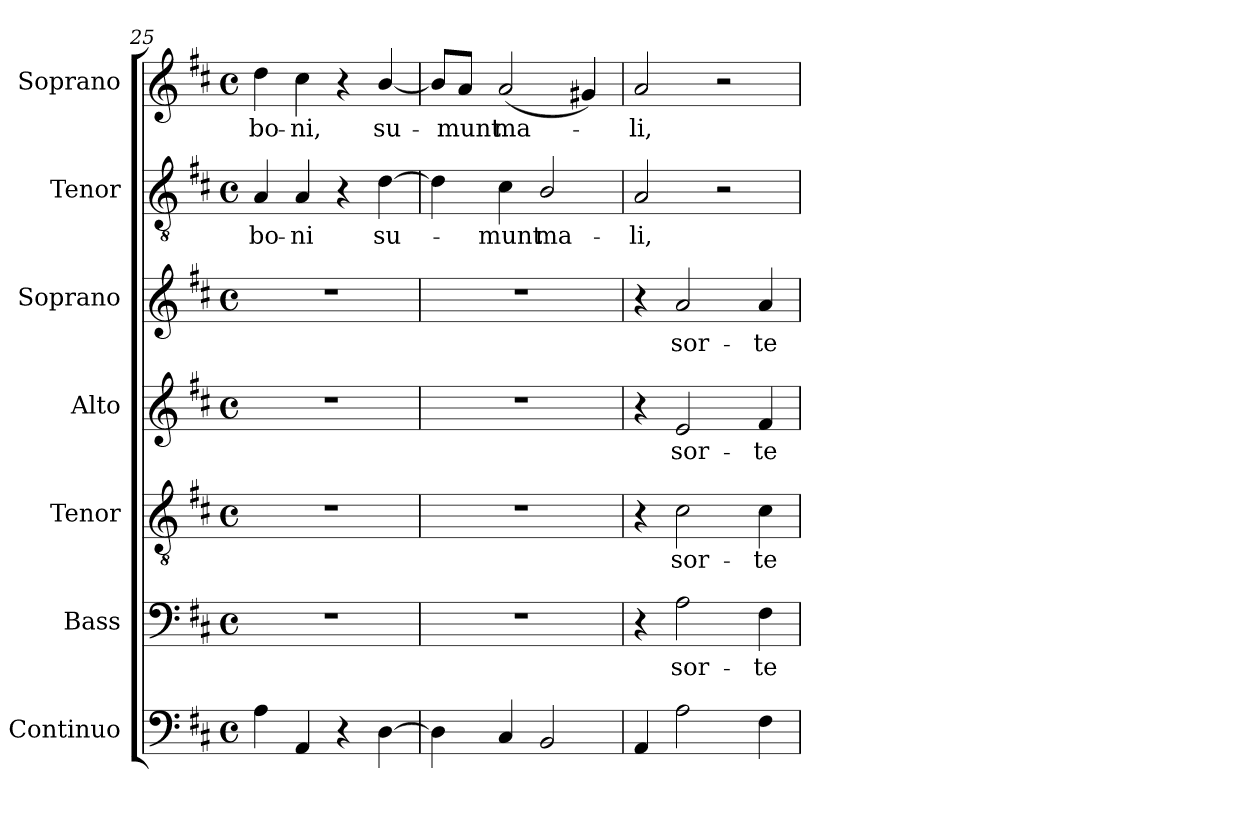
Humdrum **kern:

**kern	**kern	**text	**kern	**text	**kern	**text	**kern	**text	**kern	**text	**kern	**text
*part7	*part6	*part6	*part5	*part5	*part4	*part4	*part3	*part3	*part2	*part2	*part1	*part1
*staff7	*staff6	*staff6	*staff5	*staff5	*staff4	*staff4	*staff3	*staff3	*staff2	*staff2	*staff1	*staff1
*I"Continuo	*I"Bass	*	*I"Tenor	*	*I"Alto	*	*I"Soprano	*	*I"Tenor	*	*I"Soprano	*
*I'Cont.	*I'B.	*	*I'T.	*	*I'A.	*	*I'S.	*	*I'T.	*	*I'S.	*
*clefF4	*clefF4	*	*clefGv2	*	*clefG2	*	*clefG2	*	*clefGv2	*	*clefG2	*
*	*	*	*ITrd7c12	*	*	*	*	*	*ITrd7c12	*	*	*
*k[f#c#]	*k[f#c#]	*	*k[f#c#]	*	*k[f#c#]	*	*k[f#c#]	*	*k[f#c#]	*	*k[f#c#]	*
*D:	*D:	*	*D:	*	*D:	*	*D:	*	*D:	*	*D:	*
*M4/4	*M4/4	*	*M4/4	*	*M4/4	*	*M4/4	*	*M4/4	*	*M4/4	*
*met(c)	*met(c)	*	*met(c)	*	*met(c)	*	*met(c)	*	*met(c)	*	*met(c)	*
=25	=25	=25	=25	=25	=25	=25	=25	=25	=25	=25	=25	=25
!	!	!	!	!	!	!	!	!	!	!LO:LY:b:color=#000000	!	!
!	!	!	!	!	!	!	!	!	!	!	!	!LO:LY:b:color=#000000
4Ai\	1r	.	1r	.	1r	.	1r	.	4AAi/	bo-	4ddi\	bo-
!	!	!	!	!	!	!	!	!	!	!LO:LY:b:color=#000000	!	!
!	!	!	!	!	!	!	!	!	!	!	!	!LO:LY:b:color=#000000
4AAi/	.	.	.	.	.	.	.	.	4AAi/	-ni	4cc#i\	-ni,
4r	.	.	.	.	.	.	.	.	4r	.	4r	.
!	!	!	!	!	!	!	!	!	!	!LO:LY:b:color=#000000	!	!
!	!	!	!	!	!	!	!	!	!	!	!	!LO:LY:b:color=#000000
[>4Di\	.	.	.	.	.	.	.	.	[>4Di\	su-	[<4bi/	su-
!!LO:LB:g=z
=26	=26	=26	=26	=26	=26	=26	=26	=26	=26	=26	=26	=26
4Di\]	1r	.	1r	.	1r	.	1r	.	4Di\]	.	8bi/L]	.
!	!	!	!	!	!	!	!	!	!	!	!	!LO:LY:b:color=#000000
.	.	.	.	.	.	.	.	.	.	.	8ai/J	-munt
!	!	!	!	!	!	!	!	!	!	!LO:LY:b:color=#000000	!	!
!	!	!	!	!	!	!	!	!	!	!	!	!LO:LY:b:color=#000000
4C#i/	.	.	.	.	.	.	.	.	4C#i\	-munt	(2ai/	ma-
!	!	!	!	!	!	!	!	!	!	!LO:LY:b:color=#000000	!	!
2BBi/	.	.	.	.	.	.	.	.	2BBi/	ma-	.	.
.	.	.	.	.	.	.	.	.	.	.	4g#Xi/)	.
=27	=27	=27	=27	=27	=27	=27	=27	=27	=27	=27	=27	=27
!	!	!	!	!	!	!	!	!	!	!LO:LY:b:color=#000000	!	!
!	!	!	!	!	!	!	!	!	!	!	!	!LO:LY:b:color=#000000
4AAi/	4r	.	4r	.	4r	.	4r	.	2AAi/	-li,	2ai/	-li,
!	!	!LO:LY:b:color=#000000	!	!	!	!	!	!	!	!	!	!
!	!	!	!	!LO:LY:b:color=#000000	!	!	!	!	!	!	!	!
!	!	!	!	!	!	!LO:LY:b:color=#000000	!	!	!	!	!	!
!	!	!	!	!	!	!	!	!LO:LY:b:color=#000000	!	!	!	!
2Ai\	2Ai\	sor-	2C#i\	sor-	2ei/	sor-	2ai/	sor-	.	.	.	.
.	.	.	.	.	.	.	.	.	2r	.	2r	.
!	!	!LO:LY:b:color=#000000	!	!	!	!	!	!	!	!	!	!
!	!	!	!	!LO:LY:b:color=#000000	!	!	!	!	!	!	!	!
!	!	!	!	!	!	!LO:LY:b:color=#000000	!	!	!	!	!	!
!	!	!	!	!	!	!	!	!LO:LY:b:color=#000000	!	!	!	!
4F#i\	4F#i\	-te	4C#i\	-te	4f#i/	-te	4ai/	-te	.	.	.	.
=	=	=	=	=	=	=	=	=	=	=	=	=
*-	*-	*-	*-	*-	*-	*-	*-	*-	*-	*-	*-	*-
